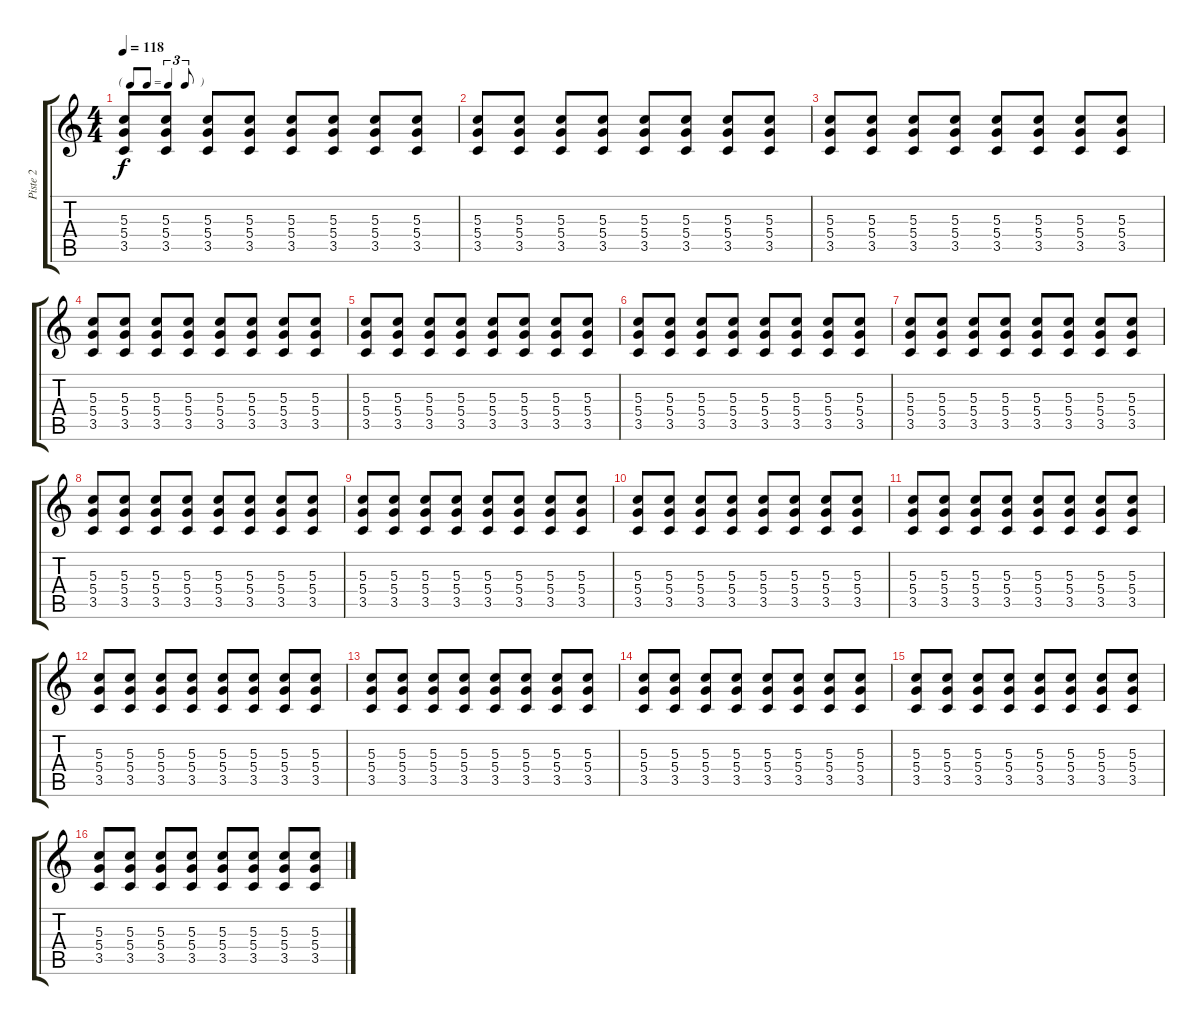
\track ("Piste 2" "Piste 2") {instrument distortionguitar}
\staff {score tabs}
\tuning (E4 B3 G3 D3 A2 E2) {hide}
\ts (4 4)
\tf triplet8th
\tempo 118
\clef g2
\ks c
(5.3 5.4 3.5).8{dy f} (5.3 5.4 3.5).8 (5.3 5.4 3.5).8 (5.3 5.4 3.5).8 (5.3 5.4 3.5).8 (5.3 5.4 3.5).8 (5.3 5.4 3.5).8 (5.3 5.4 3.5).8 |
(5.3 5.4 3.5).8 (5.3 5.4 3.5).8 (5.3 5.4 3.5).8 (5.3 5.4 3.5).8 (5.3 5.4 3.5).8 (5.3 5.4 3.5).8 (5.3 5.4 3.5).8 (5.3 5.4 3.5).8 |
(5.3 5.4 3.5).8 (5.3 5.4 3.5).8 (5.3 5.4 3.5).8 (5.3 5.4 3.5).8 (5.3 5.4 3.5).8 (5.3 5.4 3.5).8 (5.3 5.4 3.5).8 (5.3 5.4 3.5).8 |
(5.3 5.4 3.5).8 (5.3 5.4 3.5).8 (5.3 5.4 3.5).8 (5.3 5.4 3.5).8 (5.3 5.4 3.5).8 (5.3 5.4 3.5).8 (5.3 5.4 3.5).8 (5.3 5.4 3.5).8 |
(5.3 5.4 3.5).8 (5.3 5.4 3.5).8 (5.3 5.4 3.5).8 (5.3 5.4 3.5).8 (5.3 5.4 3.5).8 (5.3 5.4 3.5).8 (5.3 5.4 3.5).8 (5.3 5.4 3.5).8 |
(5.3 5.4 3.5).8 (5.3 5.4 3.5).8 (5.3 5.4 3.5).8 (5.3 5.4 3.5).8 (5.3 5.4 3.5).8 (5.3 5.4 3.5).8 (5.3 5.4 3.5).8 (5.3 5.4 3.5).8 |
(5.3 5.4 3.5).8 (5.3 5.4 3.5).8 (5.3 5.4 3.5).8 (5.3 5.4 3.5).8 (5.3 5.4 3.5).8 (5.3 5.4 3.5).8 (5.3 5.4 3.5).8 (5.3 5.4 3.5).8 |
(5.3 5.4 3.5).8 (5.3 5.4 3.5).8 (5.3 5.4 3.5).8 (5.3 5.4 3.5).8 (5.3 5.4 3.5).8 (5.3 5.4 3.5).8 (5.3 5.4 3.5).8 (5.3 5.4 3.5).8 |
(5.3 5.4 3.5).8 (5.3 5.4 3.5).8 (5.3 5.4 3.5).8 (5.3 5.4 3.5).8 (5.3 5.4 3.5).8 (5.3 5.4 3.5).8 (5.3 5.4 3.5).8 (5.3 5.4 3.5).8 |
(5.3 5.4 3.5).8 (5.3 5.4 3.5).8 (5.3 5.4 3.5).8 (5.3 5.4 3.5).8 (5.3 5.4 3.5).8 (5.3 5.4 3.5).8 (5.3 5.4 3.5).8 (5.3 5.4 3.5).8 |
(5.3 5.4 3.5).8 (5.3 5.4 3.5).8 (5.3 5.4 3.5).8 (5.3 5.4 3.5).8 (5.3 5.4 3.5).8 (5.3 5.4 3.5).8 (5.3 5.4 3.5).8 (5.3 5.4 3.5).8 |
(5.3 5.4 3.5).8 (5.3 5.4 3.5).8 (5.3 5.4 3.5).8 (5.3 5.4 3.5).8 (5.3 5.4 3.5).8 (5.3 5.4 3.5).8 (5.3 5.4 3.5).8 (5.3 5.4 3.5).8 |
(5.3 5.4 3.5).8 (5.3 5.4 3.5).8 (5.3 5.4 3.5).8 (5.3 5.4 3.5).8 (5.3 5.4 3.5).8 (5.3 5.4 3.5).8 (5.3 5.4 3.5).8 (5.3 5.4 3.5).8 |
(5.3 5.4 3.5).8 (5.3 5.4 3.5).8 (5.3 5.4 3.5).8 (5.3 5.4 3.5).8 (5.3 5.4 3.5).8 (5.3 5.4 3.5).8 (5.3 5.4 3.5).8 (5.3 5.4 3.5).8 |
(5.3 5.4 3.5).8 (5.3 5.4 3.5).8 (5.3 5.4 3.5).8 (5.3 5.4 3.5).8 (5.3 5.4 3.5).8 (5.3 5.4 3.5).8 (5.3 5.4 3.5).8 (5.3 5.4 3.5).8 |
(5.3 5.4 3.5).8 (5.3 5.4 3.5).8 (5.3 5.4 3.5).8 (5.3 5.4 3.5).8 (5.3 5.4 3.5).8 (5.3 5.4 3.5).8 (5.3 5.4 3.5).8 (5.3 5.4 3.5).8
